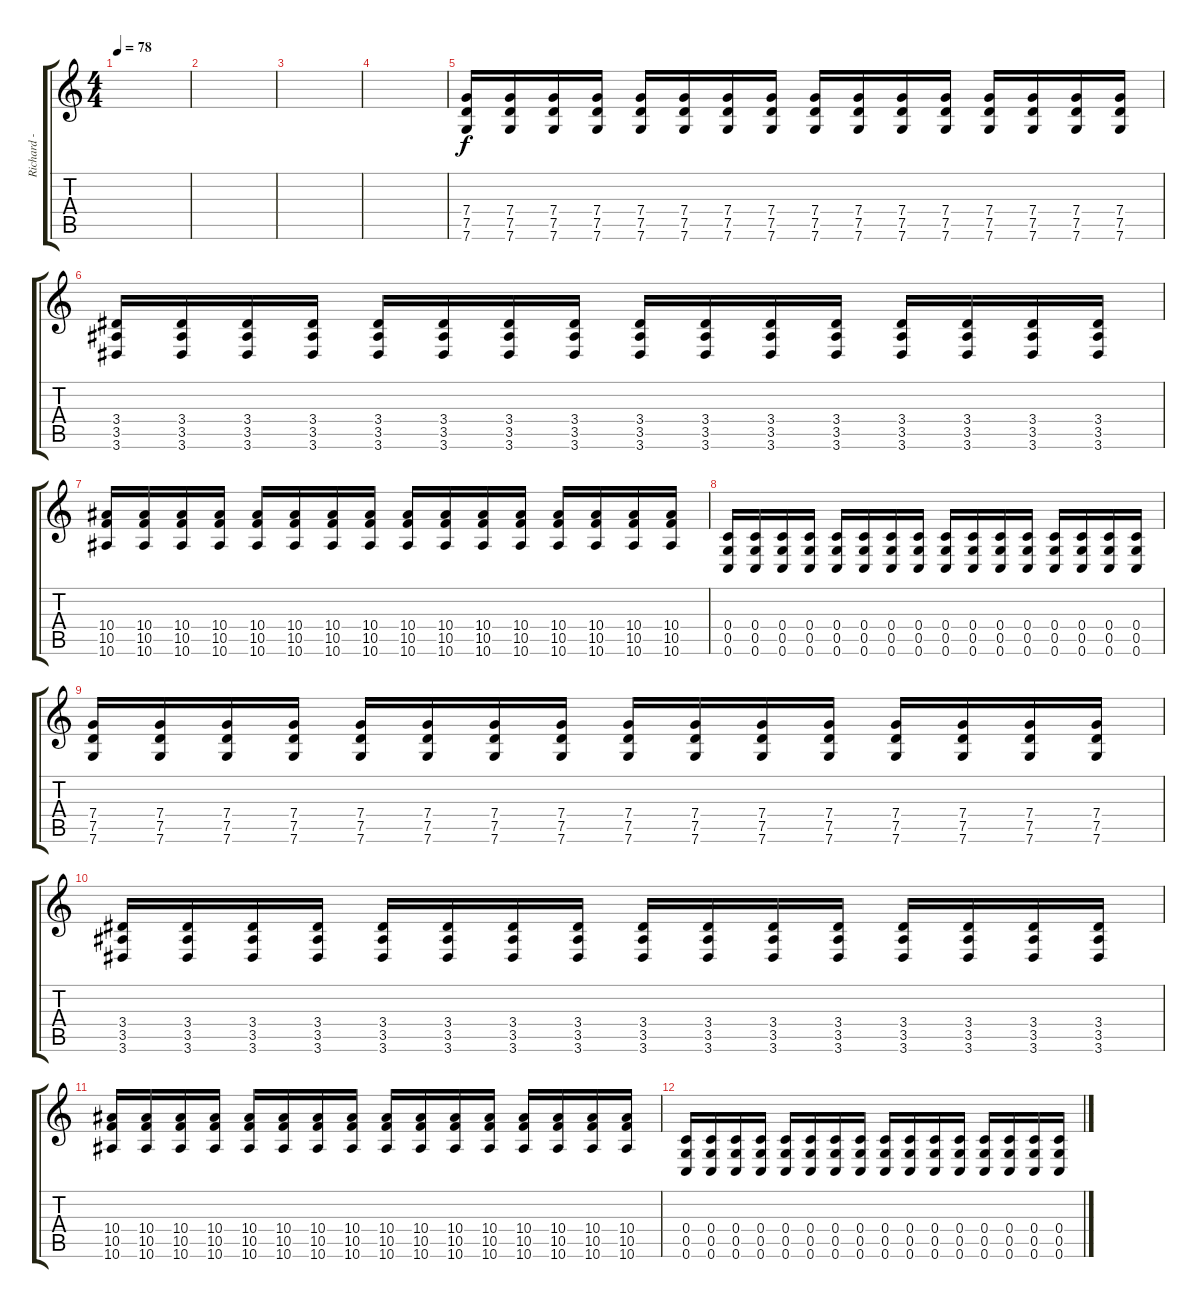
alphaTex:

\track ("Richard - Guitar" "Richard - ") {instrument distortionguitar}
\staff {score tabs}
\tuning (D4 A3 F3 C3 G2 C2) {hide}
\ts (4 4)
\tempo 78
\clef g2
\ks c
|
|
|
|
(7.4 7.5 7.6).16 (7.4 7.5 7.6).16 (7.4 7.5 7.6).16 (7.4 7.5 7.6).16 (7.4 7.5 7.6).16 (7.4 7.5 7.6).16 (7.4 7.5 7.6).16 (7.4 7.5 7.6).16 (7.4 7.5 7.6).16 (7.4 7.5 7.6).16 (7.4 7.5 7.6).16 (7.4 7.5 7.6).16 (7.4 7.5 7.6).16 (7.4 7.5 7.6).16 (7.4 7.5 7.6).16 (7.4 7.5 7.6).16 |
(3.4 3.5 3.6).16 (3.4 3.5 3.6).16 (3.4 3.5 3.6).16 (3.4 3.5 3.6).16 (3.4 3.5 3.6).16 (3.4 3.5 3.6).16 (3.4 3.5 3.6).16 (3.4 3.5 3.6).16 (3.4 3.5 3.6).16 (3.4 3.5 3.6).16 (3.4 3.5 3.6).16 (3.4 3.5 3.6).16 (3.4 3.5 3.6).16 (3.4 3.5 3.6).16 (3.4 3.5 3.6).16 (3.4 3.5 3.6).16 |
(10.4 10.5 10.6).16 (10.4 10.5 10.6).16 (10.4 10.5 10.6).16 (10.4 10.5 10.6).16 (10.4 10.5 10.6).16 (10.4 10.5 10.6).16 (10.4 10.5 10.6).16 (10.4 10.5 10.6).16 (10.4 10.5 10.6).16 (10.4 10.5 10.6).16 (10.4 10.5 10.6).16 (10.4 10.5 10.6).16 (10.4 10.5 10.6).16 (10.4 10.5 10.6).16 (10.4 10.5 10.6).16 (10.4 10.5 10.6).16 |
(0.4 0.5 0.6).16 (0.4 0.5 0.6).16 (0.4 0.5 0.6).16 (0.4 0.5 0.6).16 (0.4 0.5 0.6).16 (0.4 0.5 0.6).16 (0.4 0.5 0.6).16 (0.4 0.5 0.6).16 (0.4 0.5 0.6).16 (0.4 0.5 0.6).16 (0.4 0.5 0.6).16 (0.4 0.5 0.6).16 (0.4 0.5 0.6).16 (0.4 0.5 0.6).16 (0.4 0.5 0.6).16 (0.4 0.5 0.6).16 |
(7.4 7.5 7.6).16 (7.4 7.5 7.6).16 (7.4 7.5 7.6).16 (7.4 7.5 7.6).16 (7.4 7.5 7.6).16 (7.4 7.5 7.6).16 (7.4 7.5 7.6).16 (7.4 7.5 7.6).16 (7.4 7.5 7.6).16 (7.4 7.5 7.6).16 (7.4 7.5 7.6).16 (7.4 7.5 7.6).16 (7.4 7.5 7.6).16 (7.4 7.5 7.6).16 (7.4 7.5 7.6).16 (7.4 7.5 7.6).16 |
(3.4 3.5 3.6).16 (3.4 3.5 3.6).16 (3.4 3.5 3.6).16 (3.4 3.5 3.6).16 (3.4 3.5 3.6).16 (3.4 3.5 3.6).16 (3.4 3.5 3.6).16 (3.4 3.5 3.6).16 (3.4 3.5 3.6).16 (3.4 3.5 3.6).16 (3.4 3.5 3.6).16 (3.4 3.5 3.6).16 (3.4 3.5 3.6).16 (3.4 3.5 3.6).16 (3.4 3.5 3.6).16 (3.4 3.5 3.6).16 |
(10.4 10.5 10.6).16 (10.4 10.5 10.6).16 (10.4 10.5 10.6).16 (10.4 10.5 10.6).16 (10.4 10.5 10.6).16 (10.4 10.5 10.6).16 (10.4 10.5 10.6).16 (10.4 10.5 10.6).16 (10.4 10.5 10.6).16 (10.4 10.5 10.6).16 (10.4 10.5 10.6).16 (10.4 10.5 10.6).16 (10.4 10.5 10.6).16 (10.4 10.5 10.6).16 (10.4 10.5 10.6).16 (10.4 10.5 10.6).16 |
(0.4 0.5 0.6).16 (0.4 0.5 0.6).16 (0.4 0.5 0.6).16 (0.4 0.5 0.6).16 (0.4 0.5 0.6).16 (0.4 0.5 0.6).16 (0.4 0.5 0.6).16 (0.4 0.5 0.6).16 (0.4 0.5 0.6).16 (0.4 0.5 0.6).16 (0.4 0.5 0.6).16 (0.4 0.5 0.6).16 (0.4 0.5 0.6).16 (0.4 0.5 0.6).16 (0.4 0.5 0.6).16 (0.4 0.5 0.6).16
